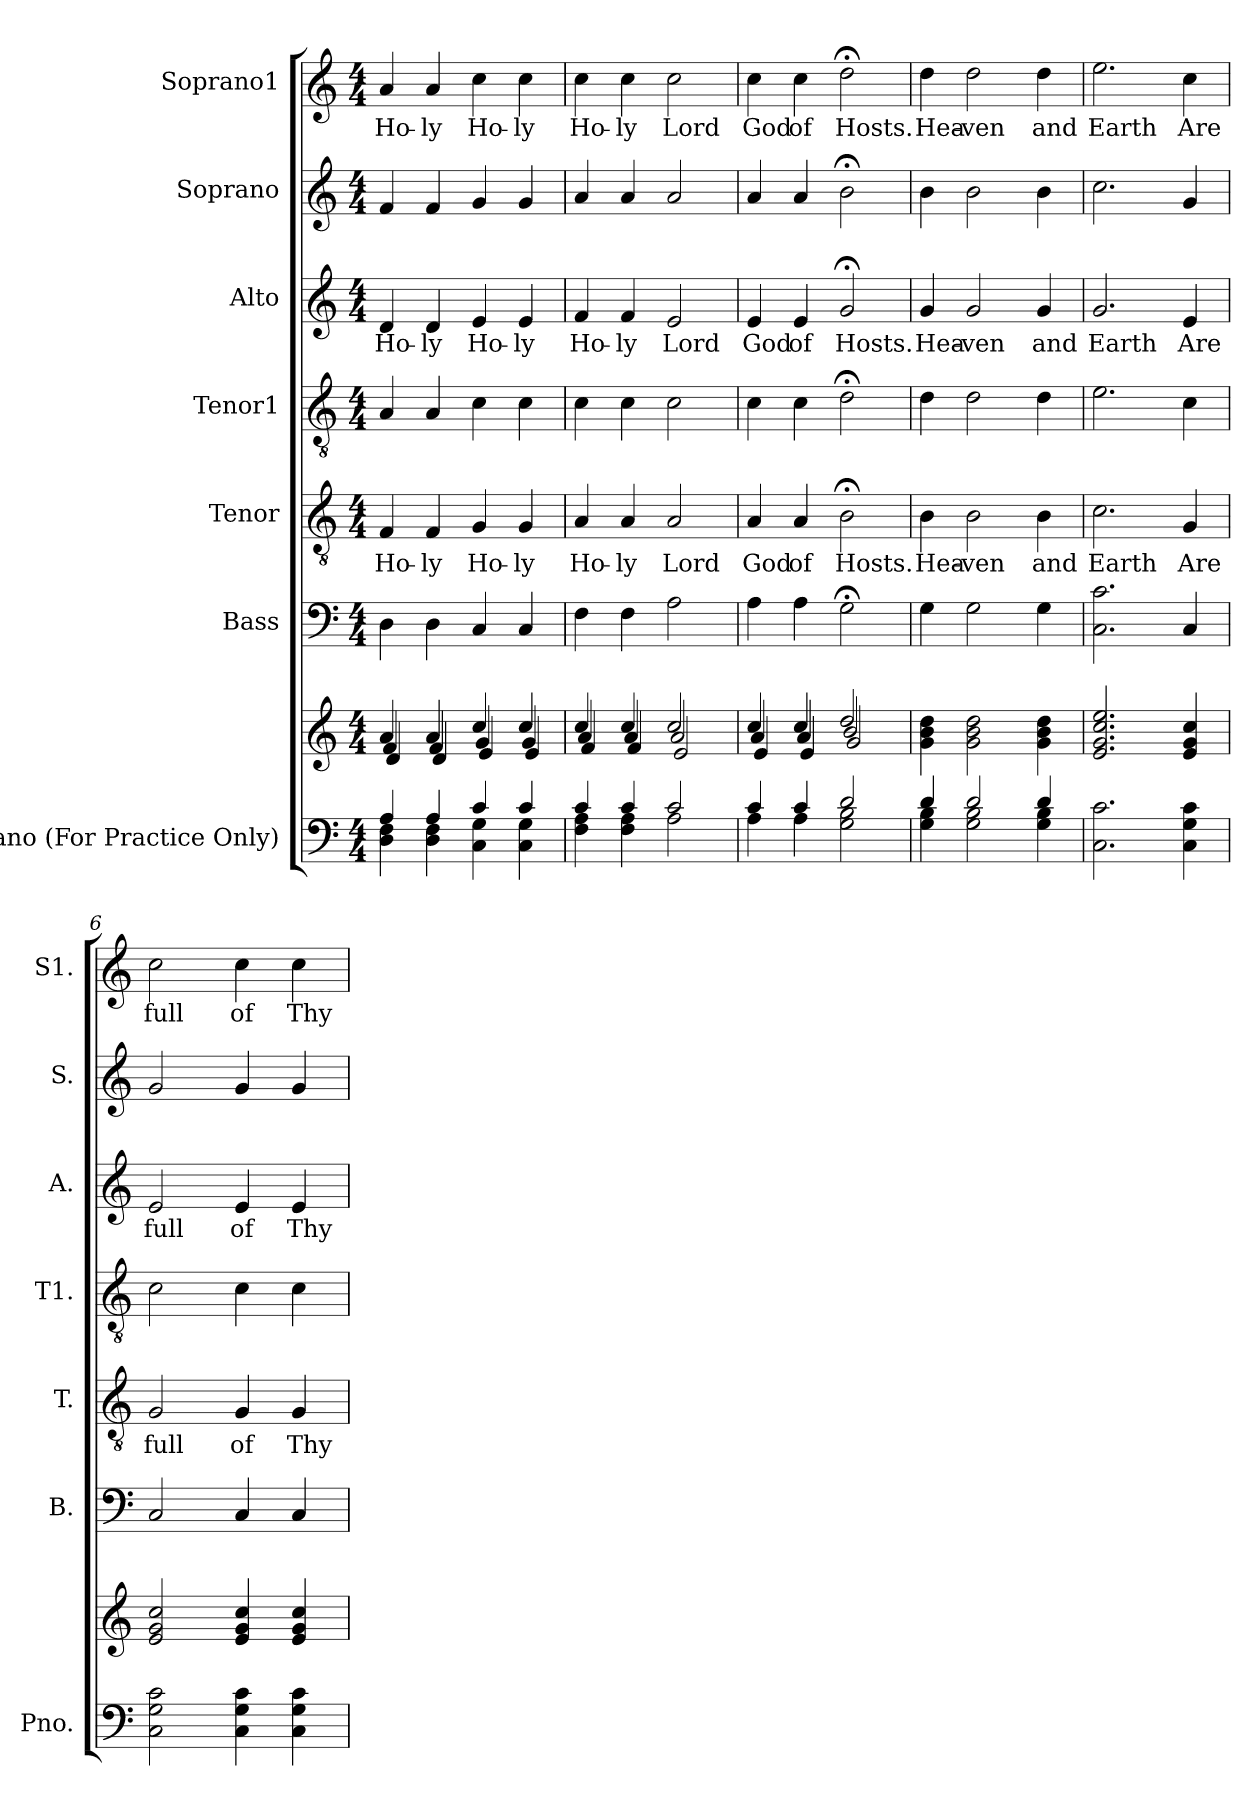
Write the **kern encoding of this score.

**kern	**kern	**kern	**kern	**text	**kern	**kern	**text	**kern	**kern	**text
*part7	*part7	*part6	*part5	*part5	*part4	*part3	*part3	*part2	*part1	*part1
*staff8	*staff7	*staff6	*staff5	*staff5	*staff4	*staff3	*staff3	*staff2	*staff1	*staff1
*I"Piano (For Practice Only)	*	*I"Bass	*I"Tenor	*	*I"Tenor1	*I"Alto	*	*I"Soprano	*I"Soprano1	*
*I'Pno.	*	*I'B.	*I'T.	*	*I'T1.	*I'A.	*	*I'S.	*I'S1.	*
*clefF4	*clefG2	*clefF4	*clefGv2	*	*clefGv2	*clefG2	*	*clefG2	*clefG2	*
*k[]	*k[]	*k[]	*k[]	*	*k[]	*k[]	*	*k[]	*k[]	*
*M4/4	*M4/4	*M4/4	*M4/4	*	*M4/4	*M4/4	*	*M4/4	*M4/4	*
=1	=1	=1	=1	=1	=1	=1	=1	=1	=1	=1
*^	*^	*	*	*	*	*	*	*	*	*
*	*	*	*^	*	*	*	*	*	*	*	*	*
!	!	!	!	!	!	!	!LO:LY:b	!	!	!LO:LY:b	!	!	!LO:LY:b
4A/	4D\ 4F\	4a/	4f/	4d/	4D\	4F/	Ho-	4A/	4d/	Ho-	4f/	4a/	Ho-
!	!	!	!	!	!	!	!LO:LY:b	!	!	!LO:LY:b	!	!	!LO:LY:b
4A/	4D\ 4F\	4a/	4f/	4d/	4D\	4F/	-ly	4A/	4d/	-ly	4f/	4a/	-ly
!	!	!	!	!	!	!	!LO:LY:b	!	!	!LO:LY:b	!	!	!LO:LY:b
4c/	4C\ 4G\	4cc/	4g/	4e/	4C/	4G/	Ho-	4c\	4e/	Ho-	4g/	4cc\	Ho-
!	!	!	!	!	!	!	!LO:LY:b	!	!	!LO:LY:b	!	!	!LO:LY:b
4c/	4C\ 4G\	4cc/	4g/	4e/	4C/	4G/	-ly	4c\	4e/	-ly	4g/	4cc\	-ly
=2	=2	=2	=2	=2	=2	=2	=2	=2	=2	=2	=2	=2	=2
!	!	!	!	!	!	!	!LO:LY:b	!	!	!LO:LY:b	!	!	!LO:LY:b
4c/	4F\ 4A\	4cc/	4a/	4f/	4F\	4A/	Ho-	4c\	4f/	Ho-	4a/	4cc\	Ho-
!	!	!	!	!	!	!	!LO:LY:b	!	!	!LO:LY:b	!	!	!LO:LY:b
4c/	4F\ 4A\	4cc/	4a/	4f/	4F\	4A/	-ly	4c\	4f/	-ly	4a/	4cc\	-ly
!	!	!	!	!	!	!	!LO:LY:b	!	!	!LO:LY:b	!	!	!LO:LY:b
2c/	2A\	2cc/	2a/	2e/	2A\	2A/	Lord	2c\	2e/	Lord	2a/	2cc\	Lord
=3	=3	=3	=3	=3	=3	=3	=3	=3	=3	=3	=3	=3	=3
!	!	!	!	!	!	!	!LO:LY:b	!	!	!LO:LY:b	!	!	!LO:LY:b
4c/	4A\	4cc/	4a/	4e/	4A\	4A/	God	4c\	4e/	God	4a/	4cc\	God
!	!	!	!	!	!	!	!LO:LY:b	!	!	!LO:LY:b	!	!	!LO:LY:b
4c/	4A\	4cc/	4a/	4e/	4A\	4A/	of	4c\	4e/	of	4a/	4cc\	of
!	!	!	!	!	!	!	!LO:LY:b	!	!	!LO:LY:b	!	!	!LO:LY:b
2d/	2G\ 2B\	2dd/	2b/	2g/	2G;<\	2B;<\	Hosts.	2d;<\	2g;</	Hosts.	2b;<\	2dd;<\	Hosts.
=4	=4	=4	=4	=4	=4	=4	=4	=4	=4	=4	=4	=4	=4
!	!	!	!	!	!	!	!LO:LY:b	!	!	!LO:LY:b	!	!	!LO:LY:b
*	*	*v	*v	*v	*	*	*	*	*	*	*	*	*
4d/	4G\ 4B\	4g\ 4b\ 4dd\	4G\	4B\	Hea-	4d\	4g/	Hea-	4b\	4dd\	Hea-
!	!	!	!	!	!LO:LY:b	!	!	!LO:LY:b	!	!	!LO:LY:b
2d/	2G\ 2B\	2g\ 2b\ 2dd\	2G\	2B\	-ven	2d\	2g/	-ven	2b\	2dd\	-ven
!	!	!	!	!	!LO:LY:b	!	!	!LO:LY:b	!	!	!LO:LY:b
4d/	4G\ 4B\	4g\ 4b\ 4dd\	4G\	4B\	and	4d\	4g/	and	4b\	4dd\	and
=5	=5	=5	=5	=5	=5	=5	=5	=5	=5	=5	=5
!	!	!	!	!	!LO:LY:b	!	!	!LO:LY:b	!	!	!LO:LY:b
*v	*v	*	*	*	*	*	*	*	*	*	*
2.C\ 2.c\	2.e/ 2.g/ 2.cc/ 2.ee/	2.C\ 2.c\	2.c\	-Earth	2.e\	2.g/	-Earth	2.cc\	2.ee\	-Earth
!	!	!	!	!LO:LY:b	!	!	!LO:LY:b	!	!	!LO:LY:b
4C\ 4G\ 4c\	4e/ 4g/ 4cc/	4C/	4G/	Are	4c\	4e/	Are	4g/	4cc\	Are
=6	=6	=6	=6	=6	=6	=6	=6	=6	=6	=6
!	!	!	!	!LO:LY:b	!	!	!LO:LY:b	!	!	!LO:LY:b
2C\ 2G\ 2c\	2e/ 2g/ 2cc/	2C/	2G/	full	2c\	2e/	full	2g/	2cc\	full
!	!	!	!	!LO:LY:b	!	!	!LO:LY:b	!	!	!LO:LY:b
4C\ 4G\ 4c\	4e/ 4g/ 4cc/	4C/	4G/	of	4c\	4e/	of	4g/	4cc\	of
!	!	!	!	!LO:LY:b	!	!	!LO:LY:b	!	!	!LO:LY:b
4C\ 4G\ 4c\	4e/ 4g/ 4cc/	4C/	4G/	Thy	4c\	4e/	Thy	4g/	4cc\	Thy
=	=	=	=	=	=	=	=	=	=	=
*-	*-	*-	*-	*-	*-	*-	*-	*-	*-	*-
